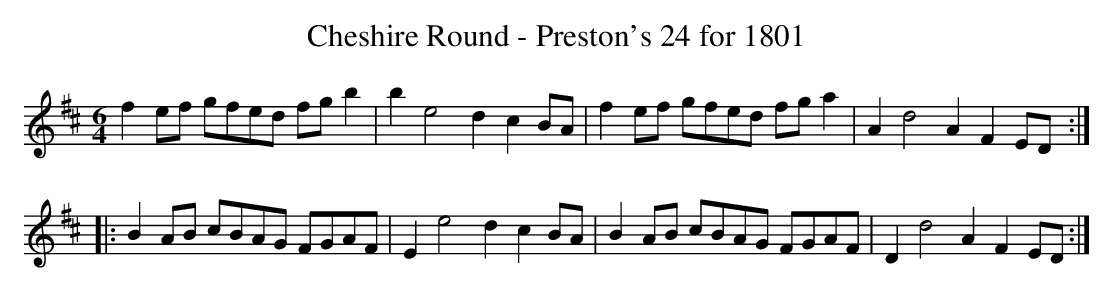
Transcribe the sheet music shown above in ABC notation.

X:1
T:Cheshire Round - Preston's 24 for 1801
M:6/4
L:1/8
K:D
   f2 ef gfed fgb2 | b2 e4 d2 c2 BA | f2 ef gfed fga2 | A2d4 A2 F2ED :|
|: B2 AB cBAG FGAF | E2 e4 d2 c2 BA | B2 AB cBAG FGAF | D2d4 A2F2 ED :|
